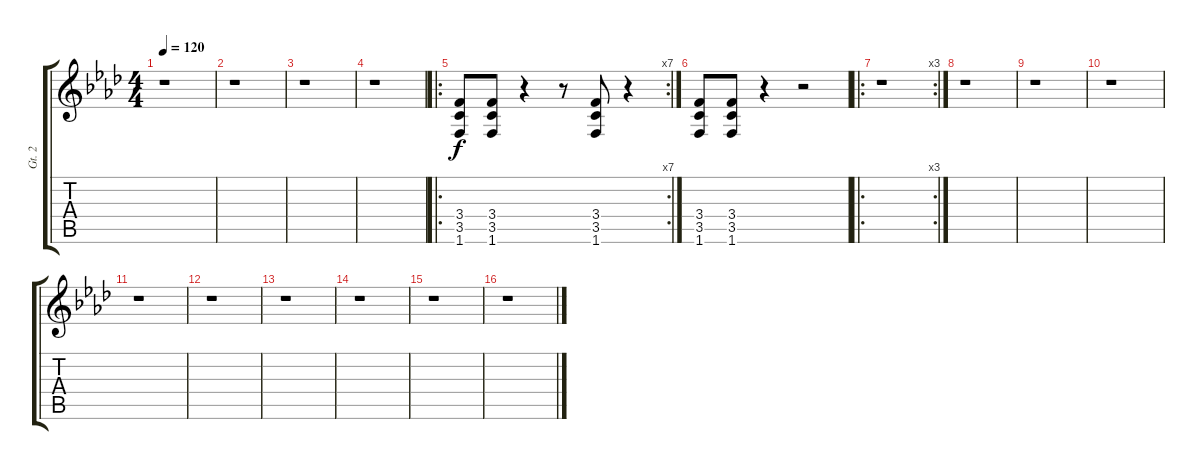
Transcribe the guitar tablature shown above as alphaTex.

\track ("Gt. 2" "Gt. 2") {instrument overdrivenguitar}
\staff {score tabs}
\tuning (E4 B3 G3 D3 A2 E2) {hide}
\ts (4 4)
\tempo 120
\clef g2
\ks ab
r.1{dy f instrument overdrivenguitar} |
r.1 |
r.1 |
r.1 |
\ro
\rc 7
(3.4 3.5 1.6).8 (3.4 3.5 1.6).8 r.4 r.8 (3.4 3.5 1.6).8 r.4 |
(3.4 3.5 1.6).8 (3.4 3.5 1.6).8 r.4 r.2 |
\ro
\rc 3
r.1 |
r.1 |
r.1 |
r.1 |
r.1 |
r.1 |
r.1 |
r.1 |
r.1 |
r.1
